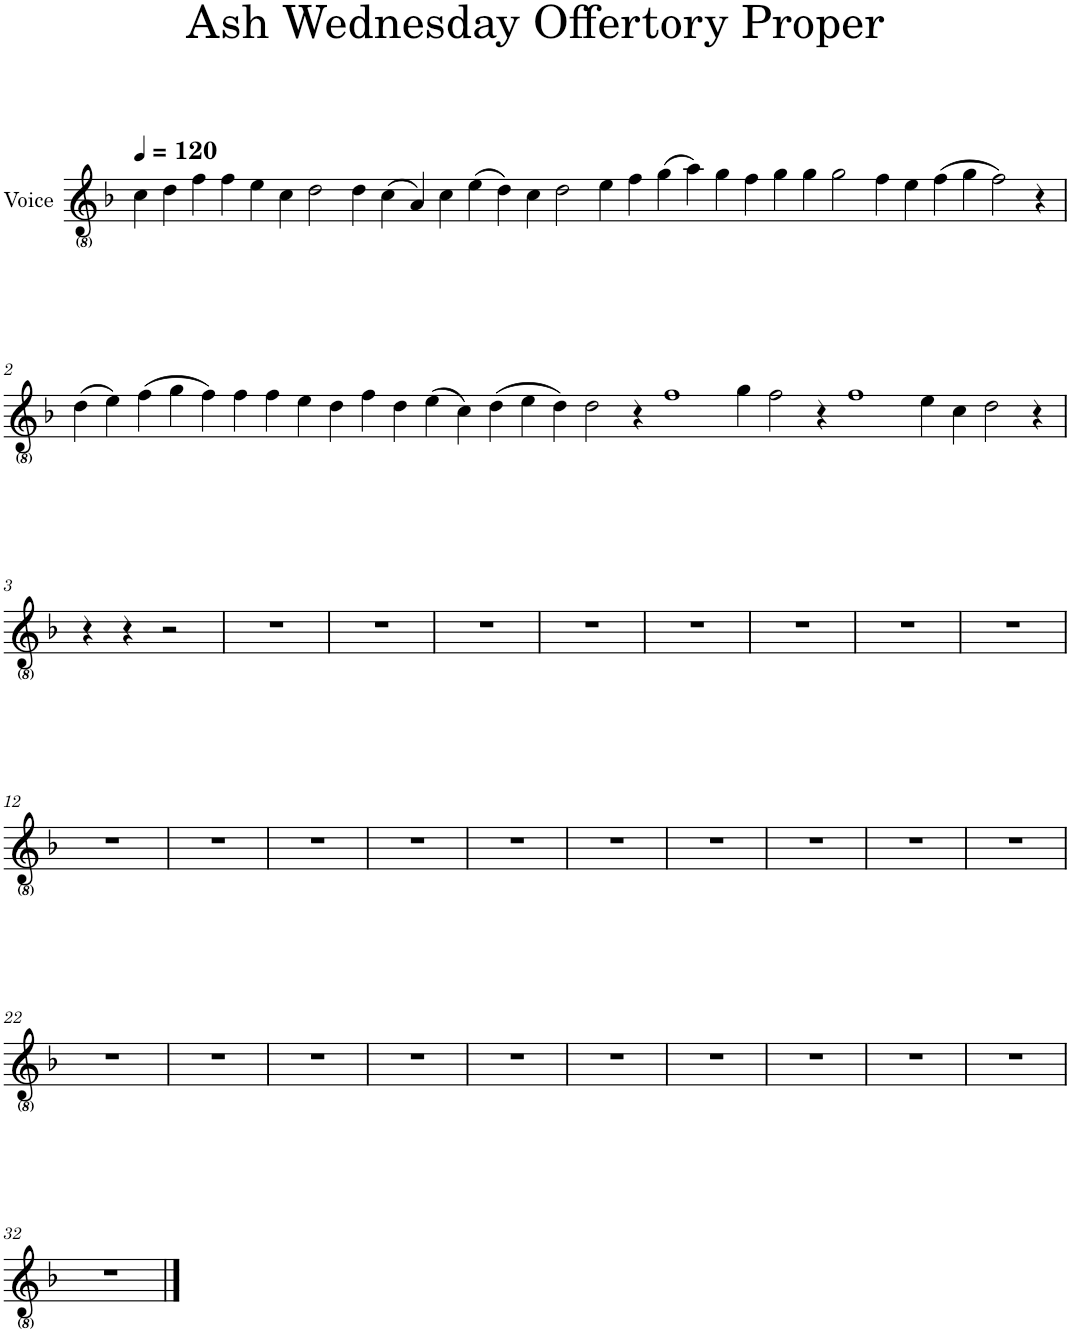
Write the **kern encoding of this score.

**kern
*part1
*staff1
*I"Voice
*I'V
*clefG2
*k[b-]
*M4/4
*MM120
=1
4cc\
4dd\
4ff\
4ff\
4ee\
4cc\
2dd\
4dd\
(4cc\
4a/)
4cc\
(4ee\
4dd\)
4cc\
2dd\
4ee\
4ff\
(4gg\
4aa\)
4gg\
4ff\
4gg\
4gg\
2gg\
4ff\
4ee\
(4ff\
4gg\
2ff\)
4r
!!LO:LB:g=z
=2
(4dd\
4ee\)
(4ff\
4gg\
4ff\)
4ff\
4ff\
4ee\
4dd\
4ff\
4dd\
(4ee\
4cc\)
(4dd\
4ee\
4dd\)
2dd\
4r
1ff
4gg\
2ff\
4r
1ff
4ee\
4cc\
2dd\
4r
!!LO:LB:g=z
=3
4r
4r
2r
=4
1r
=5
1r
=6
1r
=7
1r
=8
1r
=9
1r
=10
1r
=11
1r
!!LO:LB:g=z
=12
1r
=13
1r
=14
1r
=15
1r
=16
1r
=17
1r
=18
1r
=19
1r
=20
1r
=21
1r
!!LO:LB:g=z
=22
1r
=23
1r
=24
1r
=25
1r
=26
1r
=27
1r
=28
1r
=29
1r
=30
1r
=31
1r
!!LO:LB:g=z
=32
1r
==
*-
